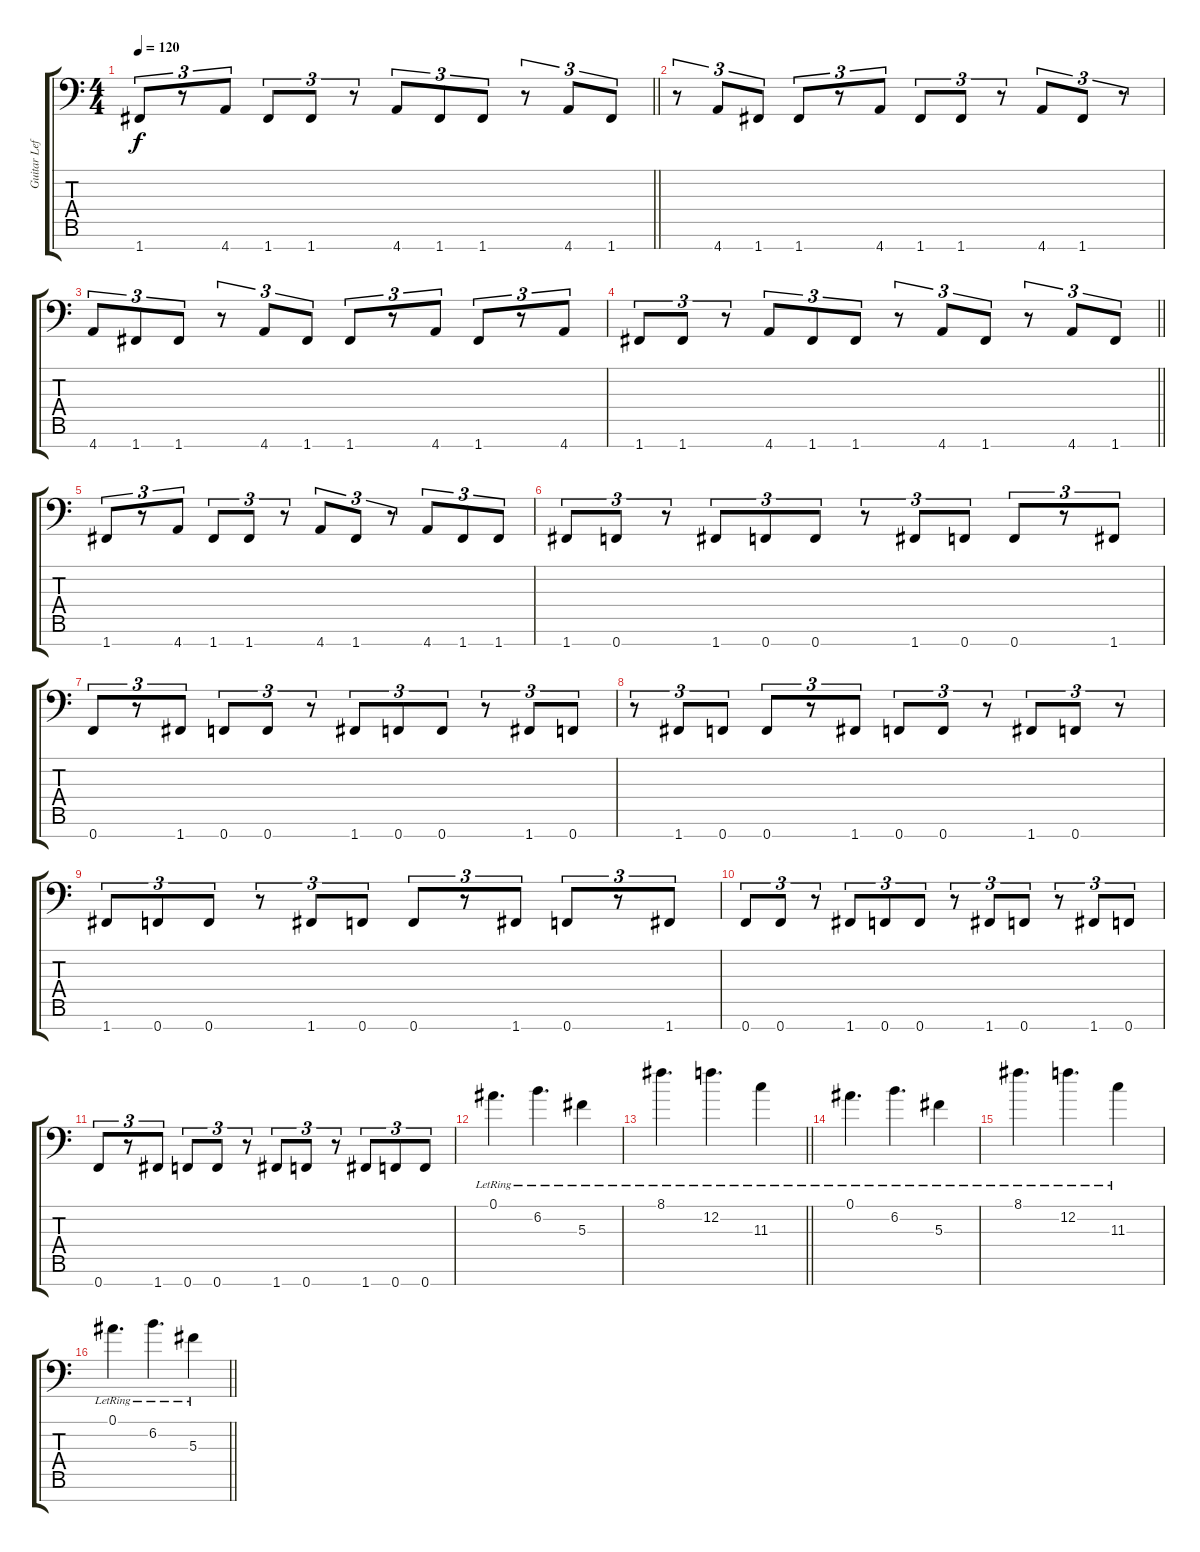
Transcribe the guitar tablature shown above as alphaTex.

\track ("Guitar Left" "Guitar Lef") {instrument distortionguitar}
\staff {score tabs}
\tuning (Bb3 F3 Db3 Ab2 Eb2 Bb1 F1) {hide}
\ts (4 4)
\tempo 120
\clef f4
\barLineRight lightlight
\ks c
1.7.8{tu (3 2) dy f} r.8{tu (3 2)} 4.7.8{tu (3 2)} 1.7.8{tu (3 2)} 1.7.8{tu (3 2)} r.8{tu (3 2)} 4.7.8{tu (3 2)} 1.7.8{tu (3 2)} 1.7.8{tu (3 2)} r.8{tu (3 2)} 4.7.8{tu (3 2)} 1.7.8{tu (3 2)} |
r.8{tu (3 2)} 4.7.8{tu (3 2)} 1.7.8{tu (3 2)} 1.7.8{tu (3 2)} r.8{tu (3 2)} 4.7.8{tu (3 2)} 1.7.8{tu (3 2)} 1.7.8{tu (3 2)} r.8{tu (3 2)} 4.7.8{tu (3 2)} 1.7.8{tu (3 2)} r.8{tu (3 2)} |
4.7.8{tu (3 2)} 1.7.8{tu (3 2)} 1.7.8{tu (3 2)} r.8{tu (3 2)} 4.7.8{tu (3 2)} 1.7.8{tu (3 2)} 1.7.8{tu (3 2)} r.8{tu (3 2)} 4.7.8{tu (3 2)} 1.7.8{tu (3 2)} r.8{tu (3 2)} 4.7.8{tu (3 2)} |
\barLineRight lightlight
1.7.8{tu (3 2)} 1.7.8{tu (3 2)} r.8{tu (3 2)} 4.7.8{tu (3 2)} 1.7.8{tu (3 2)} 1.7.8{tu (3 2)} r.8{tu (3 2)} 4.7.8{tu (3 2)} 1.7.8{tu (3 2)} r.8{tu (3 2)} 4.7.8{tu (3 2)} 1.7.8{tu (3 2)} |
1.7.8{tu (3 2)} r.8{tu (3 2)} 4.7.8{tu (3 2)} 1.7.8{tu (3 2)} 1.7.8{tu (3 2)} r.8{tu (3 2)} 4.7.8{tu (3 2)} 1.7.8{tu (3 2)} r.8{tu (3 2)} 4.7.8{tu (3 2)} 1.7.8{tu (3 2)} 1.7.8{tu (3 2)} |
1.7.8{tu (3 2)} 0.7.8{tu (3 2)} r.8{tu (3 2)} 1.7.8{tu (3 2)} 0.7.8{tu (3 2)} 0.7.8{tu (3 2)} r.8{tu (3 2)} 1.7.8{tu (3 2)} 0.7.8{tu (3 2)} 0.7.8{tu (3 2)} r.8{tu (3 2)} 1.7.8{tu (3 2)} |
0.7.8{tu (3 2)} r.8{tu (3 2)} 1.7.8{tu (3 2)} 0.7.8{tu (3 2)} 0.7.8{tu (3 2)} r.8{tu (3 2)} 1.7.8{tu (3 2)} 0.7.8{tu (3 2)} 0.7.8{tu (3 2)} r.8{tu (3 2)} 1.7.8{tu (3 2)} 0.7.8{tu (3 2)} |
r.8{tu (3 2)} 1.7.8{tu (3 2)} 0.7.8{tu (3 2)} 0.7.8{tu (3 2)} r.8{tu (3 2)} 1.7.8{tu (3 2)} 0.7.8{tu (3 2)} 0.7.8{tu (3 2)} r.8{tu (3 2)} 1.7.8{tu (3 2)} 0.7.8{tu (3 2)} r.8{tu (3 2)} |
1.7.8{tu (3 2)} 0.7.8{tu (3 2)} 0.7.8{tu (3 2)} r.8{tu (3 2)} 1.7.8{tu (3 2)} 0.7.8{tu (3 2)} 0.7.8{tu (3 2)} r.8{tu (3 2)} 1.7.8{tu (3 2)} 0.7.8{tu (3 2)} r.8{tu (3 2)} 1.7.8{tu (3 2)} |
0.7.8{tu (3 2)} 0.7.8{tu (3 2)} r.8{tu (3 2)} 1.7.8{tu (3 2)} 0.7.8{tu (3 2)} 0.7.8{tu (3 2)} r.8{tu (3 2)} 1.7.8{tu (3 2)} 0.7.8{tu (3 2)} r.8{tu (3 2)} 1.7.8{tu (3 2)} 0.7.8{tu (3 2)} |
0.7.8{tu (3 2)} r.8{tu (3 2)} 1.7.8{tu (3 2)} 0.7.8{tu (3 2)} 0.7.8{tu (3 2)} r.8{tu (3 2)} 1.7.8{tu (3 2)} 0.7.8{tu (3 2)} r.8{tu (3 2)} 1.7.8{tu (3 2)} 0.7.8{tu (3 2)} 0.7.8{tu (3 2)} |
0.1{lr}.4{d volume 9} 6.2{lr}.4{d} 5.3{lr}.4 |
\barLineRight lightlight
8.1{lr}.4{d} 12.2{lr}.4{d} 11.3{lr}.4 |
0.1{lr}.4{d} 6.2{lr}.4{d} 5.3{lr}.4 |
8.1{lr}.4{d} 12.2{lr}.4{d} 11.3{lr}.4 |
\barLineRight lightlight
0.1{lr}.4{d} 6.2{lr}.4{d} 5.3{lr}.4
